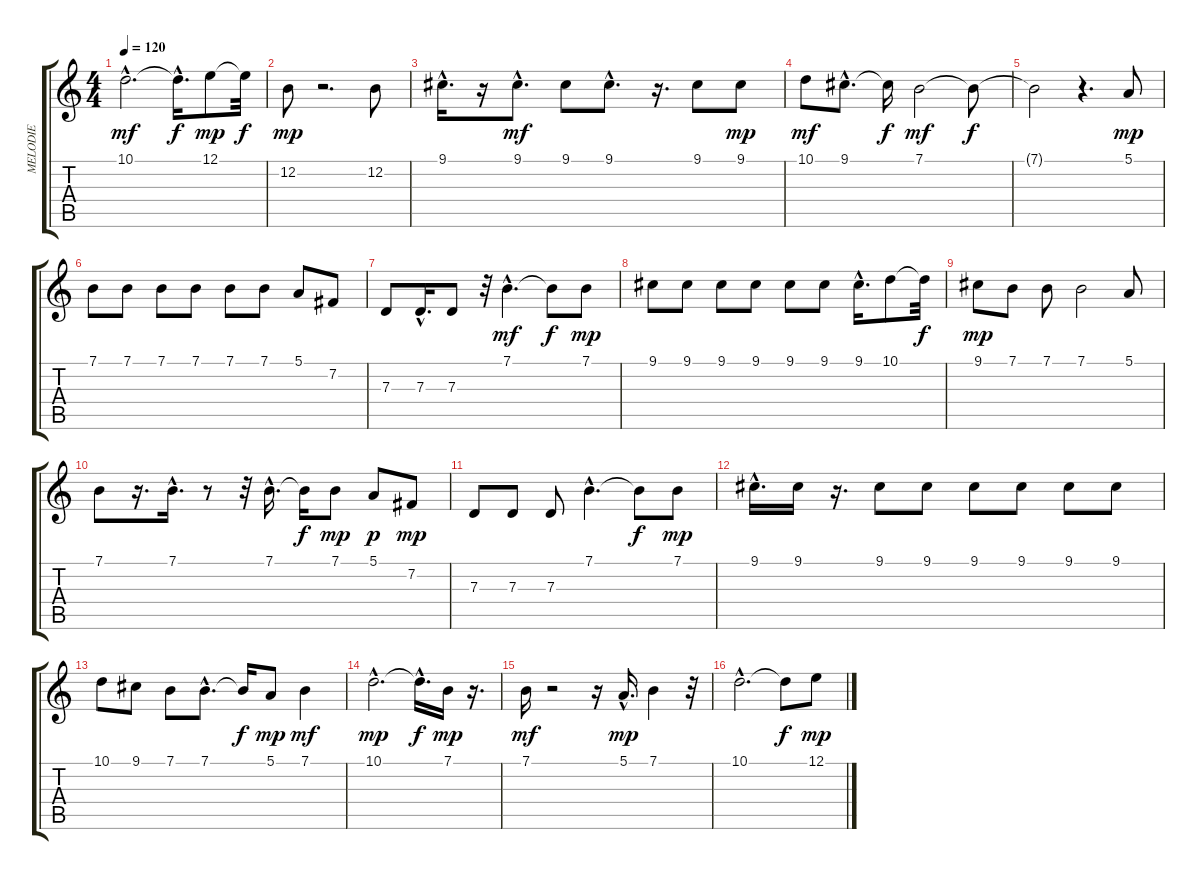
\track ("MELODIE" "MELODIE") {instrument voiceoohs}
\staff {score tabs}
\tuning (E4 B3 G3 D3 A2 E2) {hide}
\ts (4 4)
\tempo 120
\clef g2
\ks c
10.1{hac}.2{d dy mf} 10.1{hac t}.16{d dy f} 12.1.8{dy mp} 12.1{t}.32{dy f} |
12.2.8{dy mp} r.2{d} 12.2.8 |
9.1{hac}.16{d} r.16 9.1{hac}.8{d dy mf} 9.1.8 9.1{hac}.8{d} r.16{d} 9.1.8 9.1.8{dy mp} |
10.1.8{dy mf} 9.1{hac}.8{d} 9.1{t}.16{dy f} 7.1.2{dy mf} 7.1{t}.8{dy f} |
7.1{t}.2 r.4{d} 5.1.8{dy mp} |
7.1.8 7.1.8 7.1.8 7.1.8 7.1.8 7.1.8 5.1.8 7.2.8 |
7.3.8 7.3{hac}.16{d} 7.3.8 r.32 7.1{hac}.4{d dy mf} 7.1{t}.8{dy f} 7.1.8{dy mp} |
9.1.8 9.1.8 9.1.8 9.1.8 9.1.8 9.1.8 9.1{hac}.16{d} 10.1.8 10.1{t}.32{dy f} |
9.1.8{dy mp} 7.1.8 7.1.8 7.1.2 5.1.8 |
7.1.8 r.16{d} 7.1{hac}.16{d} r.8 r.32 7.1{hac}.16{d} 7.1{t}.16{dy f} 7.1.8{dy mp} 5.1.8{dy p} 7.2.8{dy mp} |
7.3.8 7.3.8 7.3.8 7.1{hac}.4{d} 7.1{t}.8{dy f} 7.1.8{dy mp} |
9.1{hac}.16{d} 9.1.16 r.16{d} 9.1.8 9.1.8 9.1.8 9.1.8 9.1.8 9.1.8 |
10.1.8 9.1.8 7.1.8 7.1{hac}.8{d} 7.1{t}.16{dy f} 5.1.8{dy mp} 7.1.4{dy mf} |
10.1{hac}.2{d dy mp} 10.1{hac t}.16{d dy f} 7.1.16{dy mp} r.16{d} |
7.1.16{dy mf} r.2 r.16 5.1{hac}.16{d dy mp} 7.1.4 r.32 |
10.1{hac}.2{d} 10.1{t}.8{dy f} 12.1.8{dy mp}
